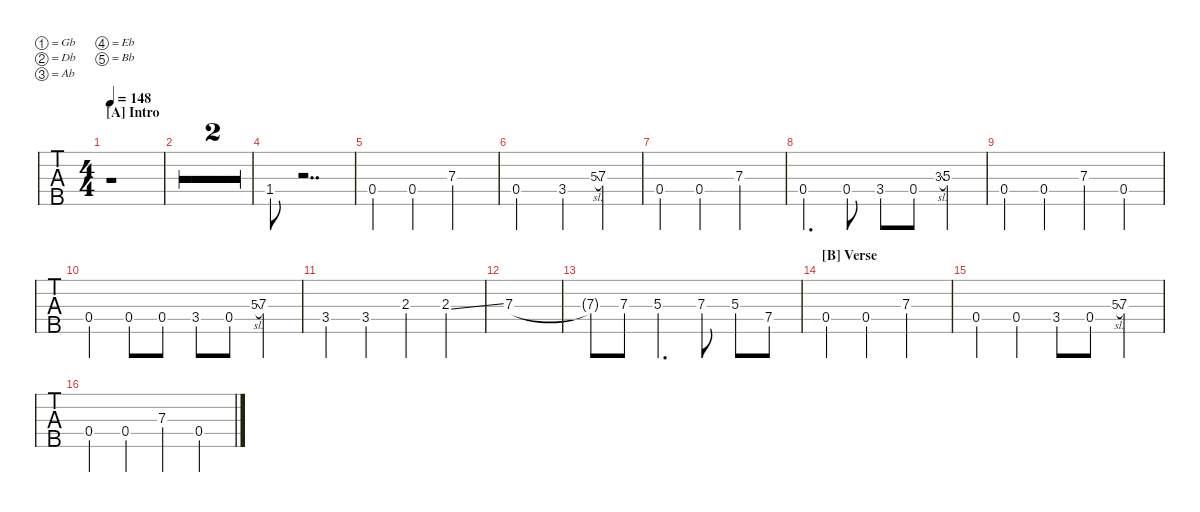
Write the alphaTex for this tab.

\defaultSystemsLayout 4
\hideDynamics
\bracketExtendMode nobrackets
\otherSystemsTrackNameOrientation horizontal
\track ("Bass" " ") {multiBarRest instrument electricbassfinger}
\staff {tabs}
\tuning (Gb2 Db2 Ab1 Eb1 Bb0)
\ts (4 4)
\section ("A" "Intro")
\tempo 148
\clef f4
\ks eminor
r.1{dy mf instrument electricbassfinger} |
r.1 |
r.1 |
1.4{ac acc forcenatural}.8 r.2{dd} |
0.4{acc #}.4 0.4{acc #}.4 7.3{acc #}.2 |
0.4{acc #}.2 3.4{acc #}.4 5.3{sl acc #}.8{gr onbeat} 7.3{acc #}.4 |
0.4{acc #}.4 0.4{acc #}.4 7.3{acc #}.2 |
0.4{acc #}.4{d} 0.4{acc #}.8 3.4{acc #}.8 0.4{acc #}.8 3.3{sl acc forcenatural}.8{gr onbeat} 5.3{acc #}.4 |
0.4{acc #}.4 0.4{acc #}.4 7.3{acc #}.4 0.4{acc #}.4 |
0.4{acc #}.4 0.4{acc #}.8 0.4{acc #}.8 3.4{acc #}.8 0.4{acc #}.8 5.3{sl acc #}.8{gr onbeat} 7.3{acc #}.4 |
3.4{acc #}.4 3.4{acc #}.4 2.3{acc #}.4 2.3{ss acc #}.4 |
7.3{acc #}.1 |
7.3{t acc #}.8 7.3{acc #}.8 5.3{acc #}.4{d} 7.3{acc #}.8 5.3{acc #}.8 7.4{acc #}.8 |
\section ("B" "Verse")
0.4{acc #}.4 0.4{acc #}.4 7.3{acc #}.2 |
0.4{acc #}.4 0.4{acc #}.4 3.4{acc #}.8 0.4{acc #}.8 5.3{sl acc #}.8{gr onbeat} 7.3{acc #}.4 |
0.4{acc #}.4 0.4{acc #}.4 7.3{acc #}.4 0.4{acc #}.4
